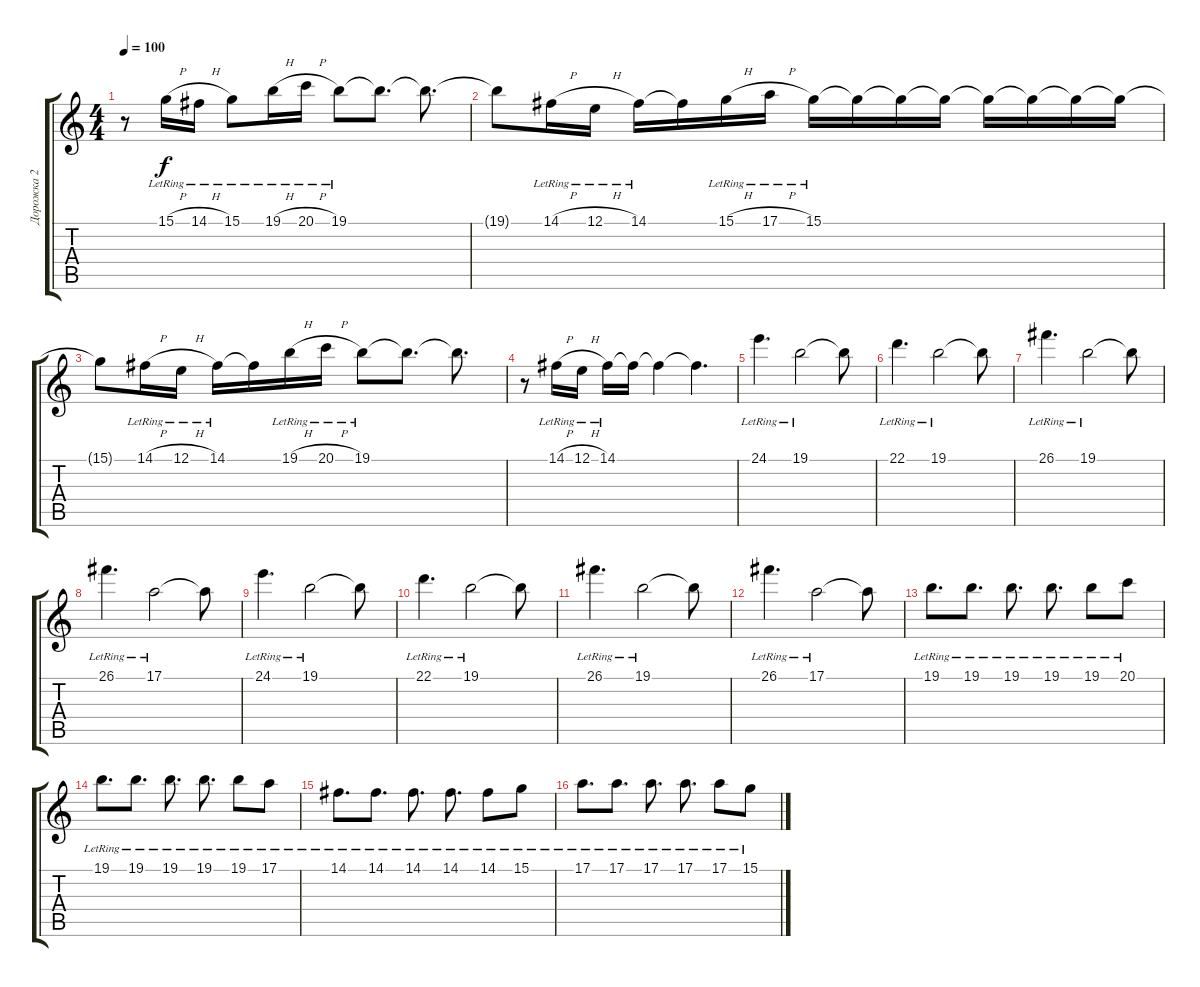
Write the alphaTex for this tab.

\track ("Дорожка 2" "Дорожка 2") {instrument acousticgrandpiano}
\staff {score tabs}
\tuning (E4 B3 G3 D3 A2 E2) {hide}
\ts (4 4)
\tempo 100
\clef g2
\ks c
r.8{dy f} 15.1{h lr}.16 14.1{h lr}.16 15.1{lr}.8 19.1{h lr}.16 20.1{h lr}.16 19.1{lr}.8 19.1{t}.8{d} 19.1{t}.8{d} |
19.1{t}.8 14.1{h lr}.16 12.1{h lr}.16 14.1{lr}.16 14.1{t}.16 15.1{h lr}.16 17.1{h lr}.16 15.1{lr}.16 15.1{t}.16 15.1{t}.16 15.1{t}.16 15.1{t}.16 15.1{t}.16 15.1{t}.16 15.1{t}.16 |
15.1{t}.8 14.1{h lr}.16 12.1{h lr}.16 14.1{lr}.16 14.1{t}.16 19.1{h lr}.16 20.1{h lr}.16 19.1{lr}.8 19.1{t}.8{d} 19.1{t}.8{d} |
r.8 14.1{h lr}.16 12.1{h lr}.16 14.1{lr}.16 14.1{t}.16 14.1{t}.4 14.1{t}.4{d} |
24.1{lr}.4{d} 19.1{lr}.2 19.1{t}.8 |
22.1{lr}.4{d} 19.1{lr}.2 19.1{t}.8 |
26.1{lr}.4{d} 19.1{lr}.2 19.1{t}.8 |
26.1{lr}.4{d} 17.1{lr}.2 17.1{t}.8 |
24.1{lr}.4{d} 19.1{lr}.2 19.1{t}.8 |
22.1{lr}.4{d} 19.1{lr}.2 19.1{t}.8 |
26.1{lr}.4{d} 19.1{lr}.2 19.1{t}.8 |
26.1{lr}.4{d} 17.1{lr}.2 17.1{t}.8 |
19.1{lr}.8{d} 19.1{lr}.8{d} 19.1{lr}.8{d} 19.1{lr}.8{d} 19.1{lr}.8 20.1{lr}.8 |
19.1{lr}.8{d} 19.1{lr}.8{d} 19.1{lr}.8{d} 19.1{lr}.8{d} 19.1{lr}.8 17.1{lr}.8 |
14.1{lr}.8{d} 14.1{lr}.8{d} 14.1{lr}.8{d} 14.1{lr}.8{d} 14.1{lr}.8 15.1{lr}.8 |
17.1{lr}.8{d} 17.1{lr}.8{d} 17.1{lr}.8{d} 17.1{lr}.8{d} 17.1{lr}.8 15.1{lr}.8
